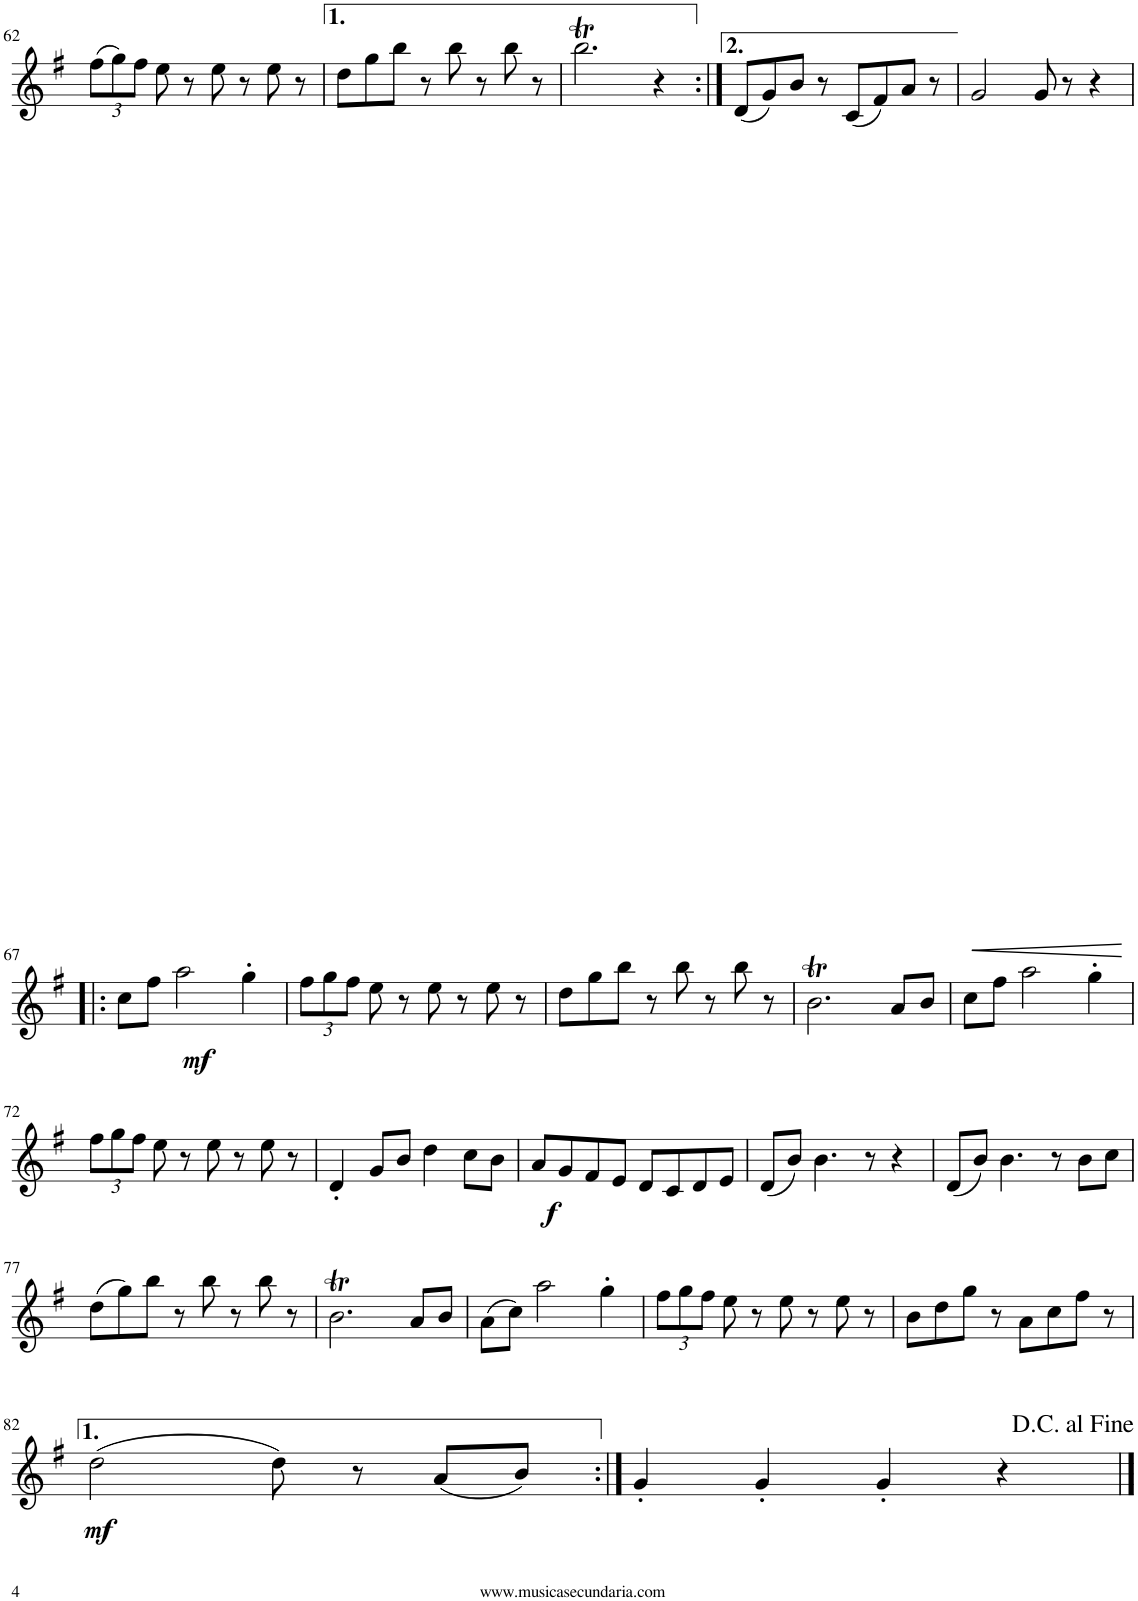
**kern	**dynam
*part1	*part1
*staff1	*staff1
*I"Flauta 1	*
*I'Fl	*
!!LO:PB:g=z
*clefG2	*
*k[f#]	*
*M4/4	*
*Xbrackettup	*
=62	=62
(12ff#\L	.
12gg\)	.
12ff#\J	.
8ee\	.
8r	.
8ee\	.
8r	.
8ee\	.
8r	.
=63	=63
8dd\L	.
8gg\	.
8bb\J	.
8r	.
8bb\	.
8r	.
8bb\	.
8r	.
=64	=64
2.bbt\	.
4r	.
=65:|!	=65:|!
(8d/L	.
8g/)	.
8b/J	.
8r	.
(8c/L	.
8f#/)	.
8a/J	.
8r	.
=66	=66
!	!LO:HP:b
2g/	<
8g/	.
8r	.
4r	.
.	[
!!LO:LB:g=z
=67!|:	=67!|:
!	!LO:DY:b
8cc\L	mf
8ff#\J	.
2aa\	.
4gg'\	.
=68	=68
12ff#\L	.
12gg\	.
12ff#\J	.
8ee\	.
8r	.
8ee\	.
8r	.
8ee\	.
8r	.
=69	=69
8dd\L	.
8gg\	.
8bb\J	.
8r	.
8bb\	.
8r	.
8bb\	.
8r	.
=70	=70
2.bt\	.
8a/L	.
8b/J	.
=71	=71
8cc\L	.
8ff#\J	.
2aa\	.
4gg'\	.
!!LO:LB:g=z
=72	=72
12ff#\L	.
12gg\	.
12ff#\J	.
8ee\	.
8r	.
8ee\	.
8r	.
8ee\	.
8r	.
=73	=73
4d'/	.
8g/L	.
8b/J	.
4dd\	.
8cc\L	.
8b\J	.
=74	=74
!	!LO:DY:b
8a/L	f
8g/	.
8f#/	.
8e/J	.
8d/L	.
8c/	.
8d/	.
8e/J	.
=75	=75
(8d/L	.
8b/J)	.
4.b\	.
8r	.
4r	.
=76	=76
(8d/L	.
8b/J)	.
4.b\	.
8r	.
8b\L	.
8cc\J	.
!!LO:LB:g=z
=77	=77
(8dd\L	.
8gg\)	.
8bb\J	.
8r	.
8bb\	.
8r	.
8bb\	.
8r	.
=78	=78
2.bt\	.
8a/L	.
8b/J	.
=79	=79
(8a\L	.
8cc\J)	.
2aa\	.
4gg'\	.
=80	=80
12ff#\L	.
12gg\	.
12ff#\J	.
8ee\	.
8r	.
8ee\	.
8r	.
8ee\	.
8r	.
=81	=81
8b\L	.
8dd\	.
8gg\J	.
8r	.
8a\L	.
8cc\	.
8ff#\J	.
8r	.
!!LO:LB:g=z
=82	=82
!	!LO:DY:b
(2dd\	mf
8dd\)	.
8r	.
(8a/L	.
8b/J)	.
=83:|!	=83:|!
4g'/	.
4g'/	.
4g'/	.
4r	.
==	==
*-	*-
